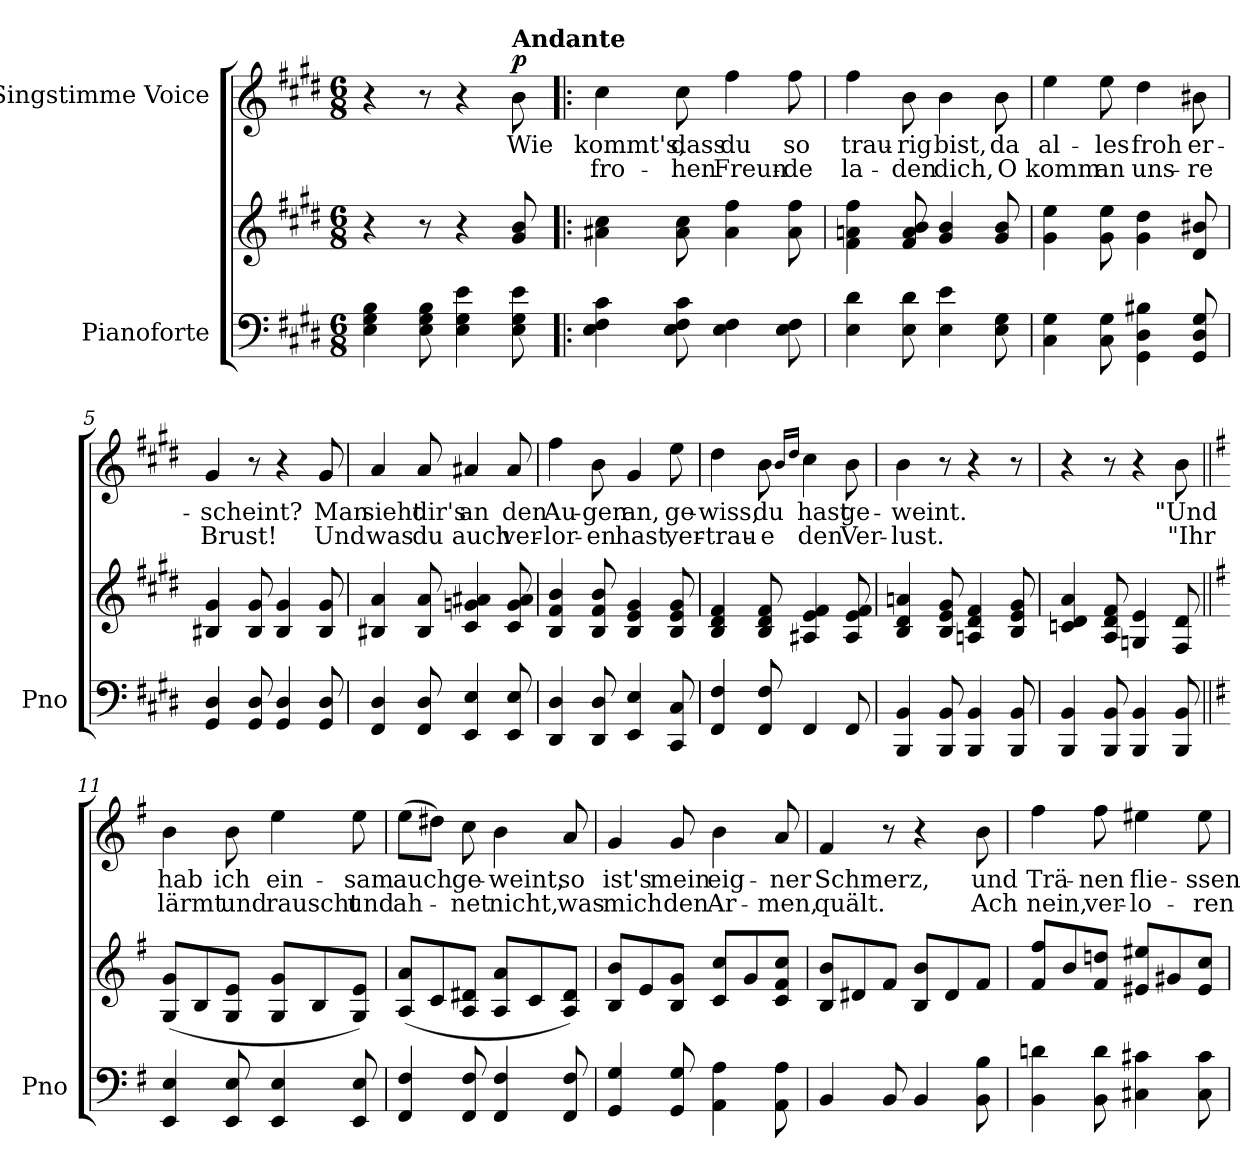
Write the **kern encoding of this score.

**kern	**kern	**dynam	**kern	**text	**text	**dynam
*part2	*part2	*part2	*part1	*part1	*part1	*part1
*staff3	*staff2	*staff2/3	*staff1	*staff1	*staff1	*staff1
*I"Pianoforte	*	*	*I"Singstimme Voice	*	*	*
*I'Pno	*	*	*	*	*	*
*clefF4	*clefG2	*	*clefG2	*	*	*
*k[f#c#g#d#]	*k[f#c#g#d#]	*	*k[f#c#g#d#]	*	*	*
*M6/8	*M6/8	*	*M6/8	*	*	*
=1	=1	=1	=1	=1	=1	=1
!	!	!LO:DY:a=2	!	!	!	!
!	!	!LO:DY:n=1:a=2	!	!	!	!
4E\ 4G#\ 4B\	4r	p other-dynamics	4r	.	.	.
8E\ 8G#\ 8B\	8r	.	8r	.	.	.
4E\ 4G#\ 4e\	4r	.	4r	.	.	.
!	!	!	!LO:TX:a:B:t=Andante	!	!	!
!	!	!	!	!LO:LY:b	!	!LO:DY:a
8E\ 8G#\ 8e\	8g#/ 8b/	.	8b\	Wie	.	p
=2!|:	=2!|:	=2!|:	=2!|:	=2!|:	=2!|:	=2!|:
!	!	!	!	!LO:LY:b	!LO:LY:b	!
4E\ 4F#\ 4c#\	4a#X\ 4cc#\	.	4cc#\	kommt's,	fro-	.
!	!	!	!	!LO:LY:b	!LO:LY:b	!
8E\ 8F#\ 8c#\	8a#\ 8cc#\	.	8cc#\	dass	-hen	.
!	!	!	!	!LO:LY:b	!LO:LY:b	!
4E\ 4F#\	4a#\ 4ff#\	.	4ff#\	du	Freun-	.
!	!	!	!	!LO:LY:b	!LO:LY:b	!
8E\ 8F#\	8a#\ 8ff#\	.	8ff#\	so	-de	.
=3	=3	=3	=3	=3	=3	=3
!	!	!	!	!LO:LY:b	!LO:LY:b	!
4E\ 4d#\	4f#\ 4an\ 4ff#\	.	4ff#\	trau-	la-	.
!	!	!	!	!LO:LY:b	!LO:LY:b	!
8E\ 8d#\	8f#/ 8a/ 8b/	.	8b\	-rig	-den	.
!	!	!	!	!LO:LY:b	!LO:LY:b	!
4E\ 4e\	4g#/ 4b/	.	4b\	bist,	dich,	.
!	!	!	!	!LO:LY:b	!LO:LY:b	!
8E\ 8G#\	8g#/ 8b/	.	8b\	da	O	.
=4	=4	=4	=4	=4	=4	=4
!	!	!	!	!LO:LY:b	!LO:LY:b	!
4C#\ 4G#\	4g#\ 4ee\	.	4ee\	al-	komm	.
!	!	!	!	!LO:LY:b	!LO:LY:b	!
8C#\ 8G#\	8g#\ 8ee\	.	8ee\	-les	an	.
!	!	!	!	!LO:LY:b	!LO:LY:b	!
4GG#\ 4D#\ 4B#X\	4g#\ 4dd#\	.	4dd#\	froh	uns-	.
!	!	!	!	!LO:LY:b	!LO:LY:b	!
8GG#/ 8D#/ 8G#/	8d#/ 8b#X/	.	8b#X\	er-	-re	.
=5	=5	=5	=5	=5	=5	=5
!	!	!	!	!LO:LY:b	!LO:LY:b	!
4GG#/ 4D#/	4B#X/ 4g#/	.	4g#/	-scheint?	Brust!	.
8GG#/ 8D#/	8B#/ 8g#/	.	8r	.	.	.
4GG#/ 4D#/	4B#/ 4g#/	.	4r	.	.	.
!	!	!	!	!LO:LY:b	!LO:LY:b	!
8GG#/ 8D#/	8B#/ 8g#/	.	8g#/	Man	Und	.
!!LO:LB:g=z
=6	=6	=6	=6	=6	=6	=6
!	!	!	!	!LO:LY:b	!LO:LY:b	!
4FF#/ 4D#/	4B#X/ 4a/	.	4a/	sieht	was	.
!	!	!	!	!LO:LY:b	!LO:LY:b	!
8FF#/ 8D#/	8B#/ 8a/	.	8a/	dir's	du	.
!	!	!	!	!LO:LY:b	!LO:LY:b	!
4EE/ 4E/	4c#/ 4gn/ 4a#X/	.	4a#X/	an	auch	.
!	!	!	!	!LO:LY:b	!LO:LY:b	!
8EE/ 8E/	8c#/ 8g/ 8a#/	.	8a#/	den	ver-	.
=7	=7	=7	=7	=7	=7	=7
!	!	!	!	!LO:LY:b	!LO:LY:b	!
4DD#/ 4D#/	4B/ 4f#/ 4b/	.	4ff#\	Au-	-lor-	.
!	!	!	!	!LO:LY:b	!LO:LY:b	!
8DD#/ 8D#/	8B/ 8f#/ 8b/	.	8b\	-gen	-en	.
!	!	!	!	!LO:LY:b	!LO:LY:b	!
4EE/ 4E/	4B/ 4e/ 4g#/	.	4g#/	an,	hast,	.
!	!	!	!	!LO:LY:b	!LO:LY:b	!
8CC#/ 8C#/	8B/ 8e/ 8g#/	.	8ee\	ge-	ver-	.
=8	=8	=8	=8	=8	=8	=8
!	!	!	!	!LO:LY:b	!LO:LY:b	!
4FF#/ 4F#/	4B/ 4d#/ 4f#/	.	4dd#\	wiss,	-trau-	.
!	!	!	!	!LO:LY:b	!LO:LY:b	!
8FF#/ 8F#/	8B/ 8d#/ 8f#/	.	8b\	du	-e	.
.	.	.	16qb/LL	.	.	.
.	.	.	16qdd#/JJ	.	.	.
!	!	!	!	!LO:LY:b	!LO:LY:b	!
4FF#/	4A#X/ 4e/ 4f#/	.	4cc#\	hast	den	.
!	!	!	!	!LO:LY:b	!LO:LY:b	!
8FF#/	8A#/ 8e/ 8f#/	.	8b\	ge-	Ver-	.
=9	=9	=9	=9	=9	=9	=9
!	!	!	!	!LO:LY:b	!LO:LY:b	!
4BBB/ 4BB/	4B/ 4d#/ 4an/	.	4b\	-weint.	-lust.	.
8BBB/ 8BB/	8B/ 8e/ 8g#/	.	8r	.	.	.
4BBB/ 4BB/	4An/ 4d#/ 4f#/	.	4r	.	.	.
8BBB/ 8BB/	8B/ 8e/ 8g#/	.	8r	.	.	.
=10	=10	=10	=10	=10	=10	=10
4BBB/ 4BB/	4cn/ 4d#/ 4a/	.	4r	.	.	.
8BBB/ 8BB/	8A/ 8d#/ 8f#/	.	8r	.	.	.
4BBB/ 4BB/	4Gn/ 4e/	.	4r	.	.	.
!	!	!	!	!LO:LY:b	!LO:LY:b	!
8BBB/ 8BB/	8F#/ 8d#/	.	8b\	"Und	"Ihr	.
!!LO:LB:g=z
=11||	=11||	=11||	=11||	=11||	=11||	=11||
*k[f#]	*k[f#]	*	*k[f#]	*	*	*
!	!	!	!	!LO:LY:b	!LO:LY:b	!
4EE/ 4E/	(>8G/ 8g/L	.	4b\	hab	lärmt	.
.	8B/	.	.	.	.	.
!	!	!	!	!LO:LY:b	!LO:LY:b	!
8EE/ 8E/	8G/ 8e/J	.	8b\	ich	und	.
!	!	!	!	!LO:LY:b	!LO:LY:b	!
4EE/ 4E/	8G/ 8g/L	.	4ee\	ein-	rauscht	.
.	8B/	.	.	.	.	.
!	!	!	!	!LO:LY:b	!LO:LY:b	!
8EE/ 8E/	8G/ 8e/J)	.	8ee\	-sam	und	.
=12	=12	=12	=12	=12	=12	=12
!	!	!	!	!LO:LY:b	!LO:LY:b	!
4FF#/ 4F#/	(>8A/ 8a/L	.	(8ee\L	auch	ah-	.
.	8c/	.	8dd#X\J)	.	.	.
!	!	!	!	!LO:LY:b	!LO:LY:b	!
8FF#/ 8F#/	8A/ 8d#X/J	.	8cc\	ge-	-net	.
!	!	!	!	!LO:LY:b	!LO:LY:b	!
4FF#/ 4F#/	8A/ 8a/L	.	4b\	-weint,	nicht,	.
.	8c/	.	.	.	.	.
!	!	!	!	!LO:LY:b	!LO:LY:b	!
8FF#/ 8F#/	8A/ 8d#/J)	.	8a/	so	was	.
=13	=13	=13	=13	=13	=13	=13
!	!	!	!	!LO:LY:b	!LO:LY:b	!
4GG/ 4G/	8B/ 8b/L	.	4g/	ist's	mich	.
.	8e/	.	.	.	.	.
!	!	!	!	!LO:LY:b	!LO:LY:b	!
8GG/ 8G/	8B/ 8g/J	.	8g/	mein	den	.
!	!	!	!	!LO:LY:b	!LO:LY:b	!
4AA\ 4A\	8c/ 8cc/L	.	4b\	eig-	Ar-	.
.	8g/	.	.	.	.	.
!	!	!	!	!LO:LY:b	!LO:LY:b	!
8AA\ 8A\	8c/ 8f#/ 8cc/J	.	8a/	-ner	-men,	.
=14	=14	=14	=14	=14	=14	=14
!	!	!	!	!LO:LY:b	!LO:LY:b	!
4BB/	8B/ 8b/L	.	4f#/	Schmerz,	quält.	.
.	8d#X/	.	.	.	.	.
8BB/	8f#/J	.	8r	.	.	.
4BB/	8B/ 8b/L	.	4r	.	.	.
.	8d#/	.	.	.	.	.
!	!	!	!	!LO:LY:b	!LO:LY:b	!
8BB\ 8B\	8f#/J	.	8b\	und	Ach	.
=15	=15	=15	=15	=15	=15	=15
!	!	!	!	!LO:LY:b	!LO:LY:b	!
4BB\ 4dn\	8f#/ 8ff#/L	.	4ff#\	Trä-	nein,	.
.	8b/	.	.	.	.	.
!	!	!	!	!LO:LY:b	!LO:LY:b	!
8BB\ 8d\	8f#/ 8ddn/J	.	8ff#\	-nen	ver-	.
!	!	!	!	!LO:LY:b	!LO:LY:b	!
4C#X\ 4c#X\	8e#X/ 8ee#X/L	.	4ee#X\	flie-	-lo-	.
.	8g#X/	.	.	.	.	.
!	!	!	!	!LO:LY:b	!LO:LY:b	!
8C#\ 8c#\	8e#/ 8cc/J	.	8ee#\	-ssen	-ren	.
=	=	=	=	=	=	=
*-	*-	*-	*-	*-	*-	*-
